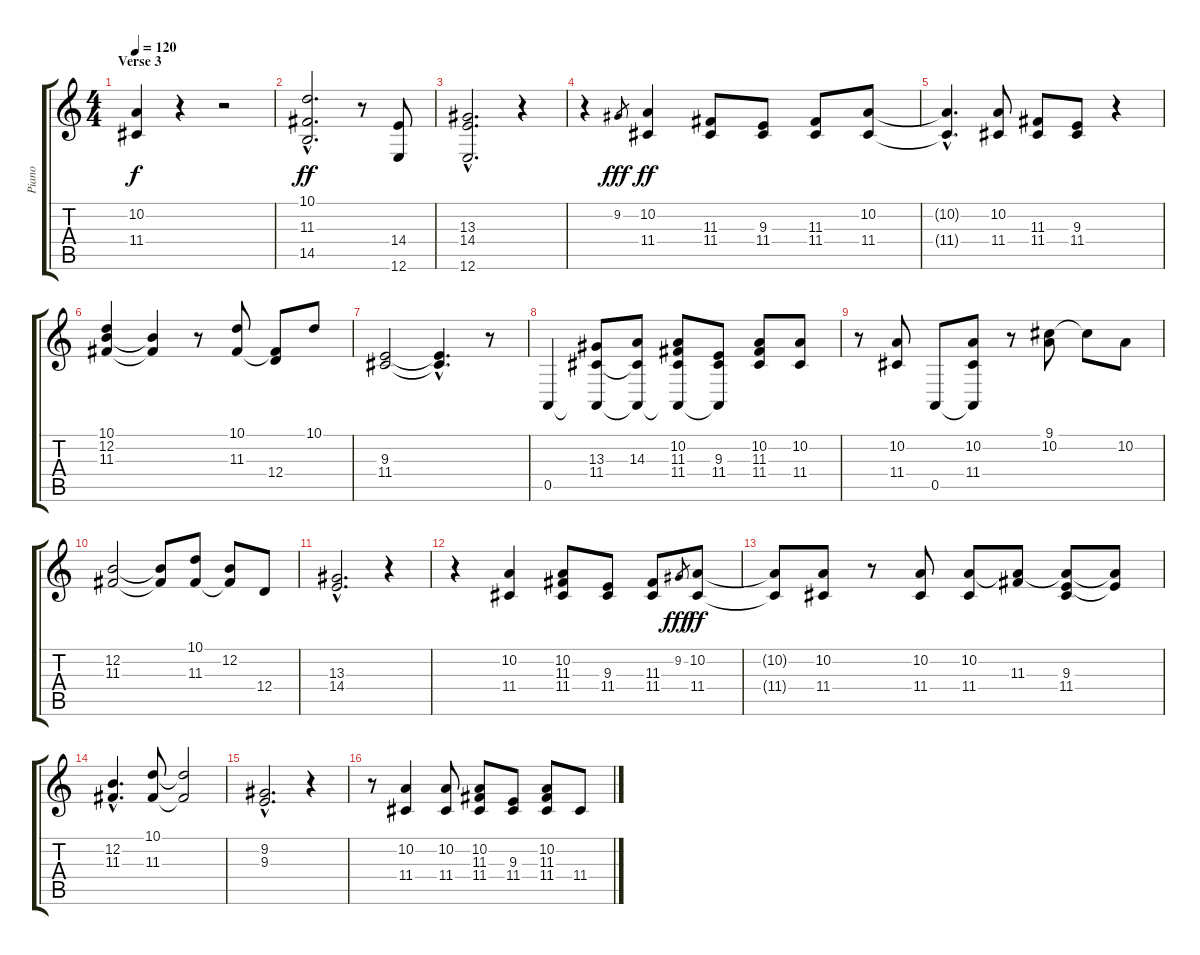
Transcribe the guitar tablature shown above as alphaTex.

\track ("Piano" "Piano") {instrument brightacousticpiano}
\staff {score tabs}
\tuning (E4 B3 G3 D3 A2 E2) {hide}
\ts (4 4)
\section ("" "Verse 3")
\tempo 120
\clef g2
\ks c
(10.2 11.4).4{dy f} r.4 r.2 |
(10.1{hac} 11.3{hac} 14.5{hac}).2{d dy ff} r.8 (14.4 12.6).8 |
(13.3{hac} 14.4{hac} 12.6{hac}).2{d} r.4 |
r.4 9.2.8{gr dy fff} (10.2 11.4).4{dy ff} (11.3 11.4).8 (9.3 11.4).8 (11.3 11.4).8 (10.2 11.4).8 |
(10.2{hac t} 11.4{hac t}).4{d} (10.2 11.4).8 (11.3 11.4).8 (9.3 11.4).8 r.4 |
(10.1 12.2 11.3).4 (12.2{t} 11.3{t}).4 r.8 (10.1 11.3).8 (11.3{t} 12.4).8 10.1.8 |
(9.3 11.4).2 (9.3{hac t} 11.4{hac t}).4{d} r.8 |
0.5.4 (13.3 11.4 0.5{t}).8 (14.3 11.4{t} 0.5{t}).8 (10.2 11.3 11.4 0.5{t}).8 (9.3 11.4 0.5{t}).8 (10.2 11.3 11.4).8 (10.2 11.4).8 |
r.8 (10.2 11.4).8 0.5.8 (10.2 11.4 0.5{t}).8 r.8 (9.1 10.2).8 9.1{t}.8 10.2.8 |
(12.2 11.3).2 (12.2{t} 11.3{t}).8 (10.1 11.3).8 (12.2 11.3{t}).8 12.4.8 |
(13.3{hac} 14.4{hac}).2{d} r.4 |
r.4 (10.2 11.4).4 (10.2 11.3 11.4).8 (9.3 11.4).8 (11.3 11.4).8 9.2.8{gr dy fff} (10.2 11.4).8{dy ff} |
(10.2{t} 11.4{t}).8 (10.2 11.4).8 r.8 (10.2 11.4).8 (10.2 11.4).8 (10.2{t} 11.3).8 (10.2{t} 9.3 11.4).8 (10.2{t} 9.3{t}).8 |
(12.2{hac} 11.3{hac}).4{d} (10.1 11.3).8 (10.1{t} 11.3{t}).2 |
(9.2{hac} 9.3{hac}).2{d} r.4 |
r.8 (10.2 11.4).4 (10.2 11.4).8 (10.2 11.3 11.4).8 (9.3 11.4).8 (10.2 11.3 11.4).8 11.4.8
